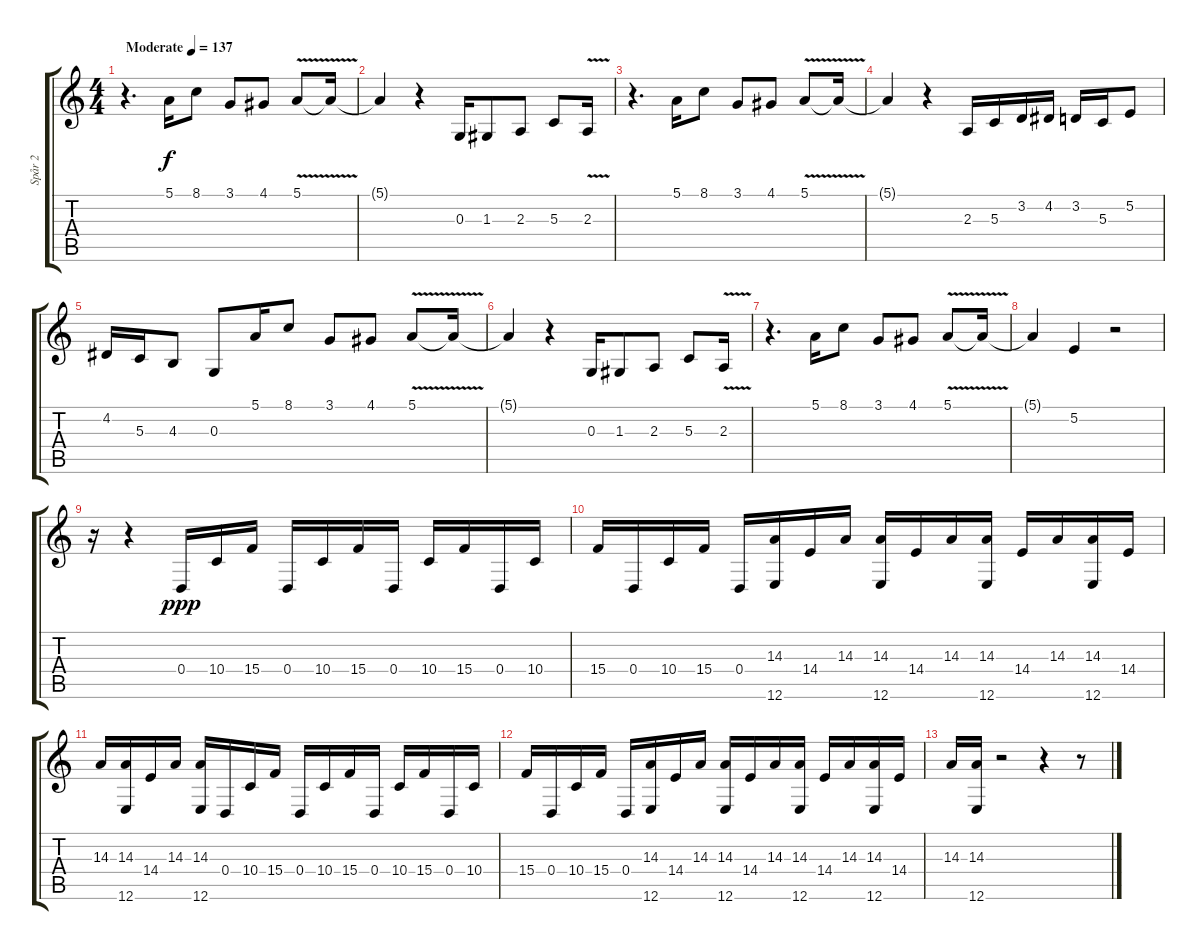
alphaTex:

\track ("Spår 2" "Spår 2") {instrument tuba}
\staff {score tabs}
\tuning (E4 B3 G3 D3 A2 E2) {hide}
\ts (4 4)
\tempo (137 "Moderate")
\clef g2
\ks c
r.4{d dy f instrument tuba} 5.1.16 8.1.8 3.1.8 4.1.8 5.1{v}.8 5.1{t}.16 |
5.1{t}.4 r.4 0.3.16 1.3.8 2.3.8 5.3.8 2.3{v}.16 |
r.4{d} 5.1.16 8.1.8 3.1.8 4.1.8 5.1{v}.8 5.1{t}.16 |
5.1{t}.4 r.4 2.3.16 5.3.16 3.2.16 4.2.16 3.2.16 5.3.16 5.2.8 |
4.2.16 5.3.16 4.3.8 0.3.8 5.1.16 8.1.8 3.1.8 4.1.8 5.1{v}.8 5.1{t}.16 |
5.1{t}.4 r.4 0.3.16 1.3.8 2.3.8 5.3.8 2.3{v}.16 |
r.4{d} 5.1.16 8.1.8 3.1.8 4.1.8 5.1{v}.8 5.1{t}.16 |
5.1{t}.4 5.2.4 r.2 |
r.16 r.4 0.4.16{dy ppp} 10.4.16 15.4.16 0.4.16 10.4.16 15.4.16 0.4.16 10.4.16 15.4.16 0.4.16 10.4.16 |
15.4.16 0.4.16 10.4.16 15.4.16 0.4.16 (14.3 12.6).16 14.4.16 14.3.16 (14.3 12.6).16 14.4.16 14.3.16 (14.3 12.6).16 14.4.16 14.3.16 (14.3 12.6).16 14.4.16 |
14.3.16 (14.3 12.6).16 14.4.16 14.3.16 (14.3 12.6).16 0.4.16 10.4.16 15.4.16 0.4.16 10.4.16 15.4.16 0.4.16 10.4.16 15.4.16 0.4.16 10.4.16 |
15.4.16 0.4.16 10.4.16 15.4.16 0.4.16 (14.3 12.6).16 14.4.16 14.3.16 (14.3 12.6).16 14.4.16 14.3.16 (14.3 12.6).16 14.4.16 14.3.16 (14.3 12.6).16 14.4.16 |
14.3.16 (14.3 12.6).16 r.2 r.4 r.8
